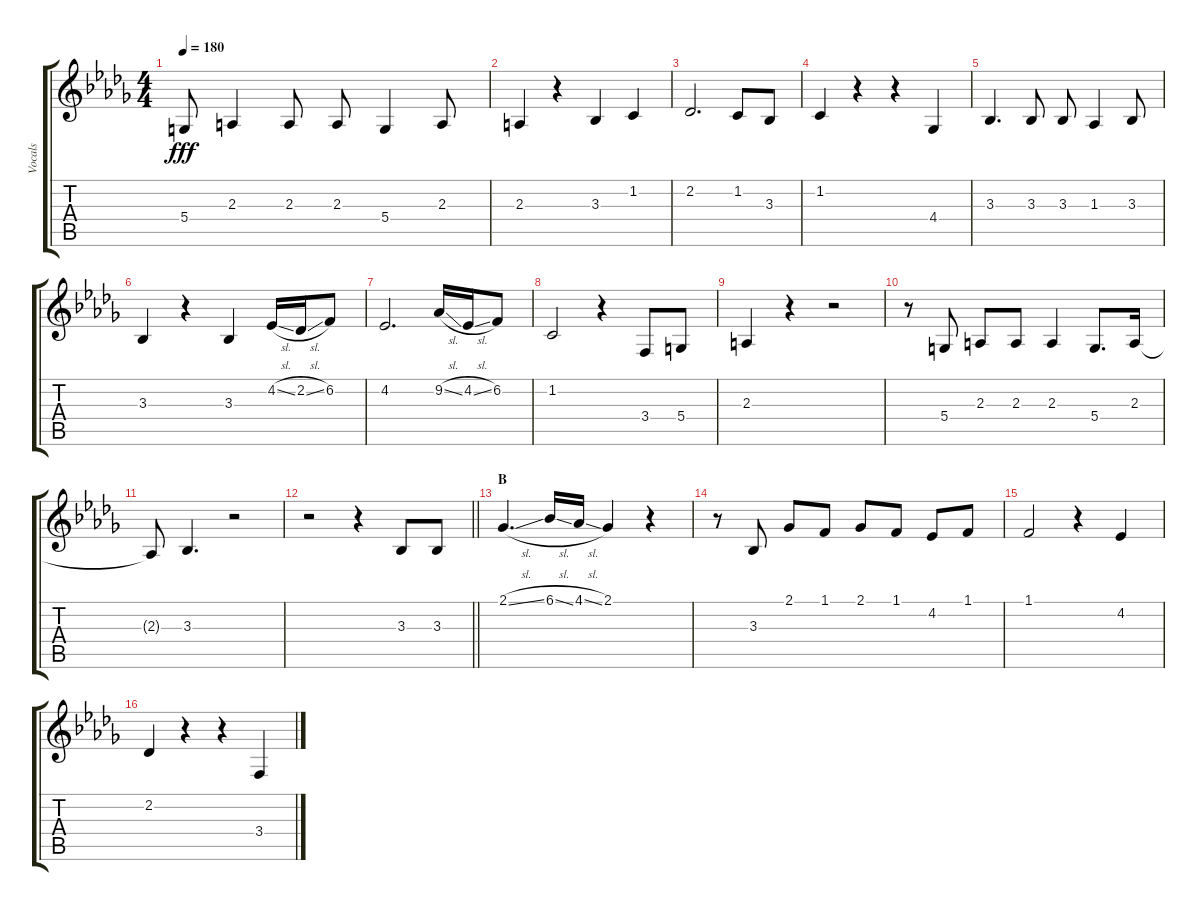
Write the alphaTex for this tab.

\track ("Vocals" "Vocals") {instrument voiceoohs}
\staff {score tabs}
\tuning (E4 B3 G3 D3 A2 E2) {hide}
\ts (4 4)
\tempo 180
\clef g2
\ks db
5.4.8{dy fff} 2.3.4 2.3.8 2.3.8 5.4.4 2.3.8 |
2.3.4 r.4 3.3.4 1.2.4 |
2.2.2{d} 1.2.8 3.3.8 |
1.2.4 r.4 r.4 4.4.4 |
3.3.4{d} 3.3.8 3.3.8 1.3.4 3.3.8 |
3.3.4 r.4 3.3.4 4.2{sl}.16 2.2{sl}.16 6.2.8 |
4.2.2{d} 9.2{sl}.16 4.2{sl}.16 6.2.8 |
1.2.2 r.4 3.4.8 5.4.8 |
2.3.4 r.4 r.2 |
r.8 5.4.8 2.3.8 2.3.8 2.3.4 5.4.8{d} 2.3.16 |
2.3{t}.8 3.3.4{d} r.2 |
\barLineRight lightlight
r.2 r.4 3.3.8 3.3.8 |
\section ("" "B")
2.1{sl}.4{d} 6.1{sl}.16 4.1{sl}.16 2.1.4 r.4 |
r.8 3.3.8 2.1.8 1.1.8 2.1.8 1.1.8 4.2.8 1.1.8 |
1.1.2 r.4 4.2.4 |
2.2.4 r.4 r.4 3.4.4
